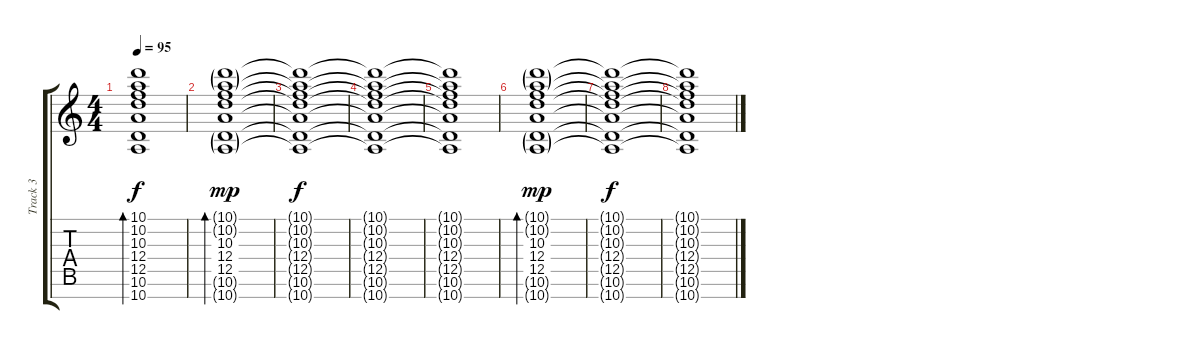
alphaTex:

\track ("Track 3" "Track 3") {instrument distortionguitar}
\staff {score tabs}
\tuning (E4 B3 G3 D3 A2 E2 B1) {hide}
\ts (4 4)
\tempo 95
\clef g2
\ks c
(10.1{t} 10.2{t} 10.3{t} 12.4{t} 12.5{t} 10.6{t} 10.7{t}).1{bd 240 dy f} |
(10.1{g} 10.2{g} 10.3 12.4 12.5 10.6{g} 10.7{g}).1{bd 240 dy mp} |
(10.1{t} 10.2{t} 10.3{t} 12.4{t} 12.5{t} 10.6{t} 10.7{t}).1{dy f} |
(10.1{t} 10.2{t} 10.3{t} 12.4{t} 12.5{t} 10.6{t} 10.7{t}).1 |
(10.1{t} 10.2{t} 10.3{t} 12.4{t} 12.5{t} 10.6{t} 10.7{t}).1 |
(10.1{g} 10.2{g} 10.3 12.4 12.5 10.6{g} 10.7{g}).1{bd 240 dy mp} |
(10.1{t} 10.2{t} 10.3{t} 12.4{t} 12.5{t} 10.6{t} 10.7{t}).1{dy f} |
(10.1{t} 10.2{t} 10.3{t} 12.4{t} 12.5{t} 10.6{t} 10.7{t}).1
